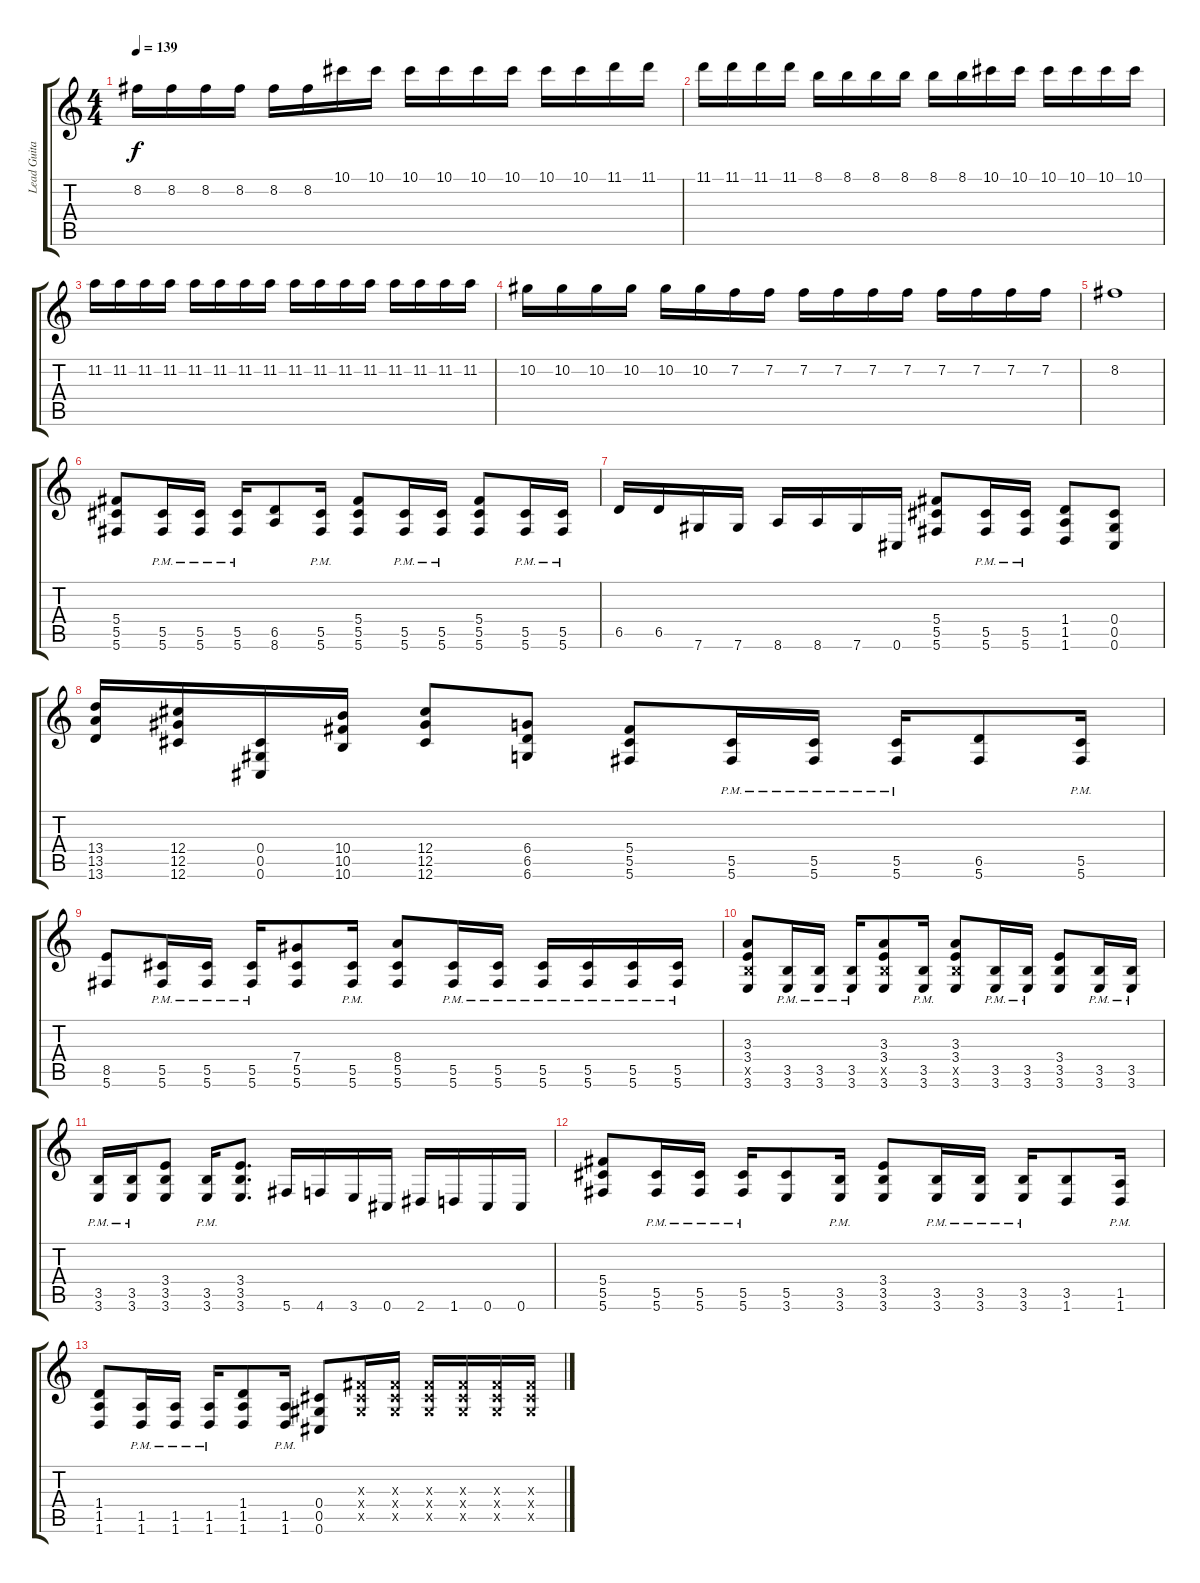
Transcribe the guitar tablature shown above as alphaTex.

\track ("Lead Guitar" "Lead Guita") {instrument distortionguitar}
\staff {score tabs}
\tuning (Eb4 Bb3 Gb3 Db3 Ab2 Db2) {hide}
\ts (4 4)
\tempo 139
\clef g2
\ks c
8.2.16{dy f} 8.2.16 8.2.16 8.2.16 8.2.16 8.2.16 10.1.16 10.1.16 10.1.16 10.1.16 10.1.16 10.1.16 10.1.16 10.1.16 11.1.16 11.1.16 |
11.1.16 11.1.16 11.1.16 11.1.16 8.1.16 8.1.16 8.1.16 8.1.16 8.1.16 8.1.16 10.1.16 10.1.16 10.1.16 10.1.16 10.1.16 10.1.16 |
11.2.16 11.2.16 11.2.16 11.2.16 11.2.16 11.2.16 11.2.16 11.2.16 11.2.16 11.2.16 11.2.16 11.2.16 11.2.16 11.2.16 11.2.16 11.2.16 |
10.2.16 10.2.16 10.2.16 10.2.16 10.2.16 10.2.16 7.2.16 7.2.16 7.2.16 7.2.16 7.2.16 7.2.16 7.2.16 7.2.16 7.2.16 7.2.16 |
8.2.1 |
(5.4 5.5 5.6).8 (5.5{pm} 5.6{pm}).16 (5.5{pm} 5.6{pm}).16 (5.5{pm} 5.6{pm}).16 (6.5 8.6).8 (5.5{pm} 5.6{pm}).16 (5.4 5.5 5.6).8 (5.5{pm} 5.6{pm}).16 (5.5{pm} 5.6{pm}).16 (5.4 5.5 5.6).8 (5.5{pm} 5.6{pm}).16 (5.5{pm} 5.6{pm}).16 |
6.5.16 6.5.16 7.6.16 7.6.16 8.6.16 8.6.16 7.6.16 0.6.16 (5.4 5.5 5.6).8 (5.5{pm} 5.6{pm}).16 (5.5{pm} 5.6{pm}).16 (1.4 1.5 1.6).8 (0.4 0.5 0.6).8 |
(13.4 13.5 13.6).16 (12.4 12.5 12.6).16 (0.4 0.5 0.6).16 (10.4 10.5 10.6).16 (12.4 12.5 12.6).8 (6.4 6.5 6.6).8 (5.4 5.5 5.6).8 (5.5{pm} 5.6{pm}).16 (5.5{pm} 5.6{pm}).16 (5.5{pm} 5.6{pm}).16 (6.5 5.6).8 (5.5{pm} 5.6{pm}).16 |
(8.5 5.6).8 (5.5{pm} 5.6{pm}).16 (5.5{pm} 5.6{pm}).16 (5.5{pm} 5.6{pm}).16 (7.4 5.5 5.6).8 (5.5{pm} 5.6{pm}).16 (8.4 5.5 5.6).8 (5.5{pm} 5.6{pm}).16 (5.5{pm} 5.6{pm}).16 (5.5{pm} 5.6{pm}).16 (5.5{pm} 5.6{pm}).16 (5.5{pm} 5.6{pm}).16 (5.5{pm} 5.6{pm}).16 |
(3.3 3.4 3.5{x} 3.6).8 (3.5{pm} 3.6{pm}).16 (3.5{pm} 3.6{pm}).16 (3.5{pm} 3.6{pm}).16 (3.3 3.4 3.5{x} 3.6).8 (3.5{pm} 3.6{pm}).16 (3.3 3.4 3.5{x} 3.6).8 (3.5{pm} 3.6{pm}).16 (3.5{pm} 3.6{pm}).16 (3.4 3.5 3.6).8 (3.5{pm} 3.6{pm}).16 (3.5{pm} 3.6{pm}).16 |
(3.5{pm} 3.6{pm}).16 (3.5{pm} 3.6{pm}).16 (3.4 3.5 3.6).8 (3.5{pm} 3.6{pm}).16 (3.4 3.5 3.6).8{d} 5.6.16 4.6.16 3.6.16 0.6.16 2.6.16 1.6.16 0.6.16 0.6.16 |
(5.4 5.5 5.6).8 (5.5{pm} 5.6{pm}).16 (5.5{pm} 5.6{pm}).16 (5.5{pm} 5.6{pm}).16 (5.5 3.6).8 (3.5{pm} 3.6{pm}).16 (3.4 3.5 3.6).8 (3.5{pm} 3.6{pm}).16 (3.5{pm} 3.6{pm}).16 (3.5{pm} 3.6{pm}).16 (3.5 1.6).8 (1.5{pm} 1.6{pm}).16 |
(1.4 1.5 1.6).8 (1.5{pm} 1.6{pm}).16 (1.5{pm} 1.6{pm}).16 (1.5{pm} 1.6{pm}).16 (1.4 1.5 1.6).8 (1.5{pm} 1.6{pm}).16 (0.4 0.5 0.6).8 (0.3{x} 0.4{x} 0.5{x}).16 (0.3{x} 0.4{x} 0.5{x}).16 (0.3{x} 0.4{x} 0.5{x}).16 (0.3{x} 0.4{x} 0.5{x}).16 (0.3{x} 0.4{x} 0.5{x}).16 (0.3{x} 0.4{x} 0.5{x}).16
